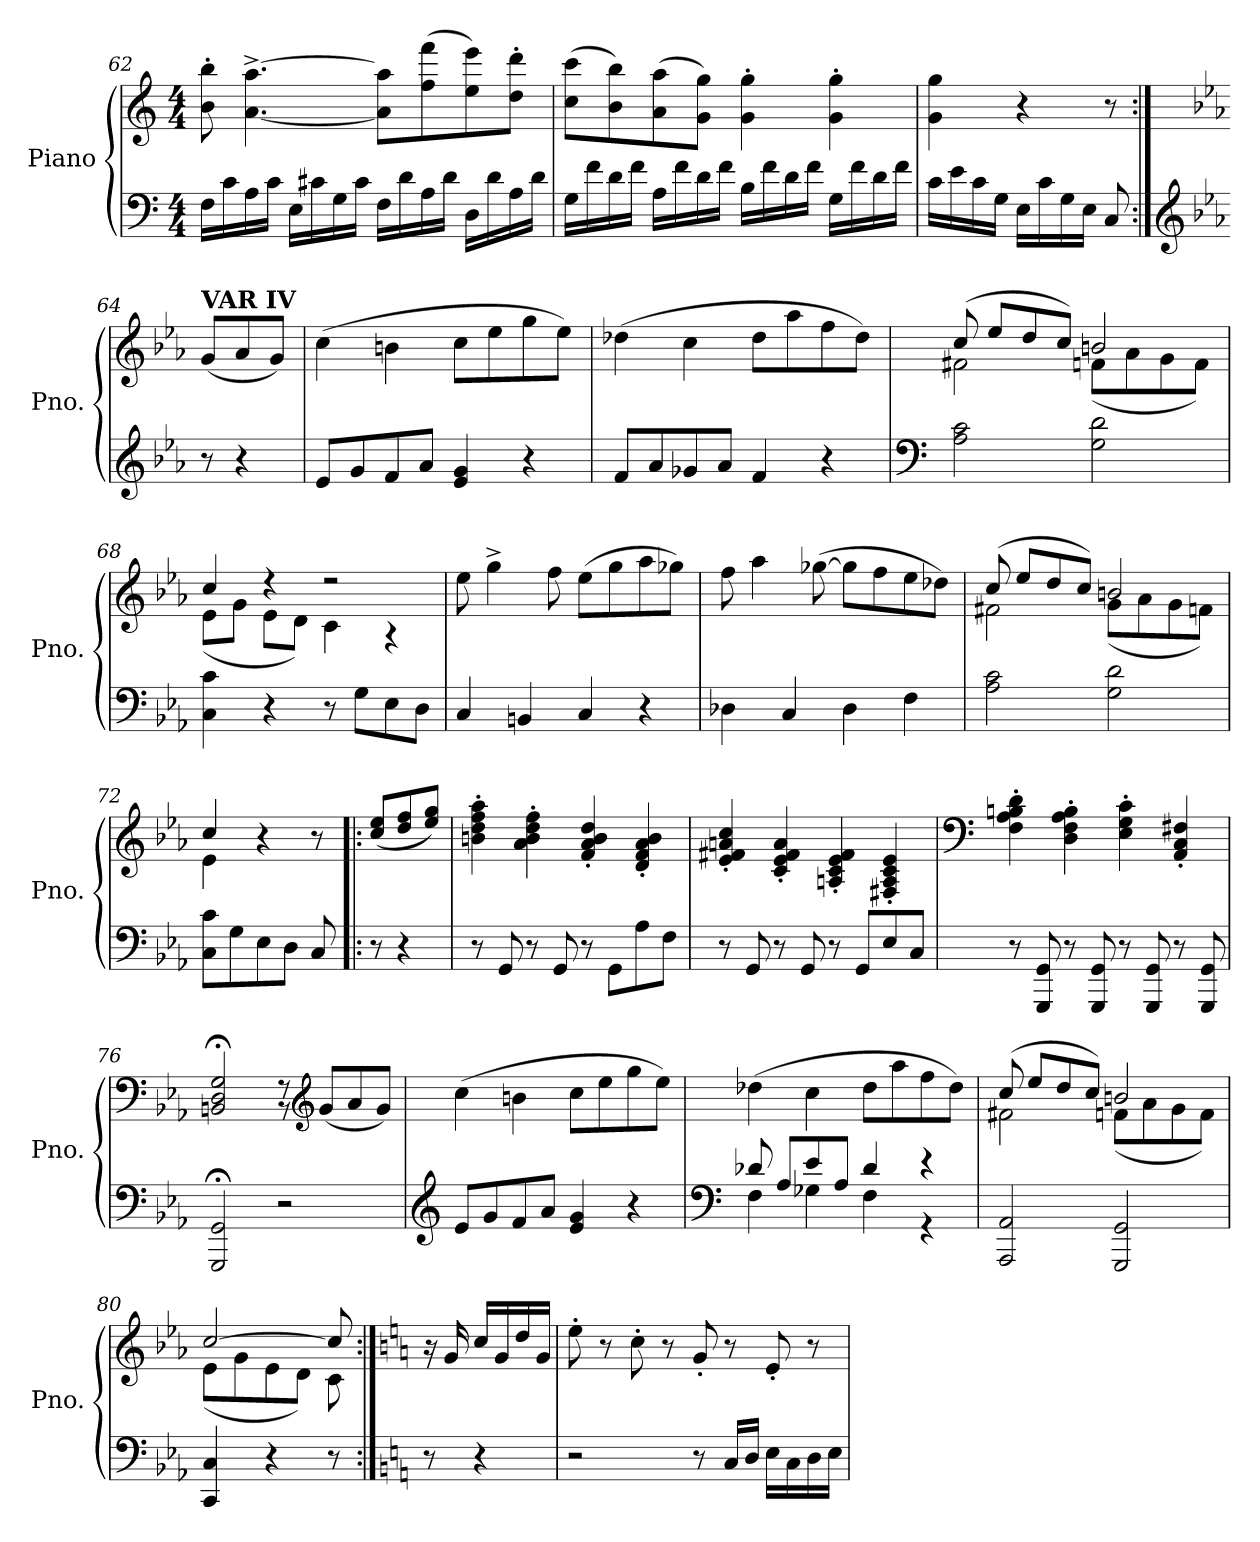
**kern	**kern
*part1	*part1
*staff2	*staff1
*I"Piano	*
*I'Pno.	*
*clefF4	*clefG2
*k[]	*k[]
*M4/4	*M4/4
=62	=62
16F\LL	8b\' 8bb\'
16c\	.
16A\	[4.a\^ [4.aa\^
16c\JJ	.
16E\LL	.
16c#X\	.
16G\	.
16c#\JJ	.
16F\LL	8a\] 8aa\]L
16d\	.
16A\	(>8ff\ 8fff\
16d\JJ	.
16D\LL	8ee\ 8eee\)
16d\	.
16A\	8dd\' 8ddd\'J
16d\JJ	.
!!LO:PB:g=z
=63	=63
16G\LL	(>8cc\ 8ccc\L
16f\	.
16d\	8b\ 8bb\)
16f\JJ	.
16A\LL	(>8a\ 8aa\
16f\	.
16d\	8g\ 8gg\J)
16f\JJ	.
16B\LL	4g\' 4gg\'
16f\	.
16d\	.
16f\JJ	.
16G\LL	4g\' 4gg\'
16f\	.
16d\	.
16f\JJ	.
=64	=64
16c\LL	4g\ 4gg\
16e\	.
16c\	.
16G\JJ	.
16E\LL	4r
16c\	.
16G\	.
16E\JJ	.
8C/	8r
=64X8:|!	=64X8:|!
*clefG2	*
*k[b-e-a-]	*k[b-e-a-]
*c:	*c:
!	!LO:TX:a:B:t=VAR IV
8r	(<8g/L
4r	8a-/
.	8g/J)
=65	=65
8e-/L	(>4cc\
8g/	.
8f/	4bn\
8a-/J	.
4e-/ 4g/	8cc\L
.	8ee-\
4r	8gg\
.	8ee-\J)
!!LO:LB:g=z
=66	=66
8f/L	(>4dd-X\
8a-/	.
8g-X/	4cc\
8a-/J	.
4f/	8dd-\L
.	8aa-\
4r	8ff\
.	8dd-\J)
=67	=67
*clefF4	*
*	*^
2A-\ 2c\	(>8cc/	2f#X\
.	8ee-/L	.
.	8dd/	.
.	8cc/J)	.
2G\ 2d\	2bn/	(<8fn\L
.	.	8a-\
.	.	8g\
.	.	8f\J)
=68	=68	=68
4C\ 4c\	4cc/	(<8e-\L
.	.	8g\J
4r	4r	8e-\L
.	.	8d\J)
8r	2r	4c\
8G\L	.	.
8E-\	.	4r
8D\J	.	.
*	*v	*v
=69	=69
4C/	8ee-\
.	4gg^\
4BBn/	.
.	8ff\
4C/	(>8ee-\L
.	8gg\
4r	8aa-\
.	8gg-X\J)
!!LO:LB:g=z
=70	=70
4D-X\	8ff\
.	4aa-\
4C/	.
.	(>[8gg-X\
4D-\	8gg-\L]
.	8ff\
4F\	8ee-\
.	8dd-X\J)
=71	=71
*	*^
2A-\ 2c\	(>8cc/	2f#X\
.	8ee-/L	.
.	8dd/	.
.	8cc/J)	.
2G\ 2d\	2bn/	(<8g\L
.	.	8a-\
.	.	8g\
.	.	8fn\J)
=72	=72	=72
8C\ 8c\L	4cc/	4e-\
8G\	.	.
8E-\	4r	4.ryy
8D\J	.	.
8C/	8r	.
*	*v	*v
=72X9!|:	=72X9!|:
8r	(>8cc/ 8ee-/L
4r	8dd/ 8ff/
.	8ee-/ 8gg/J)
=73	=73
8r	4bn\' 4dd\' 4ff\' 4aa-\'
8GG/	.
8r	4a-\' 4b\' 4dd\' 4ff\'
8GG/	.
8r	4f/' 4a-/' 4b/' 4dd/'
8GG\L	.
8A-\	4d/' 4f/' 4a-/' 4b/'
8F\J	.
!!LO:LB:g=z
=74	=74
8r	4e-/' 4f#X/' 4an/' 4cc/'
8GG/	.
8r	4c/' 4e-/' 4f#/' 4a/'
8GG/	.
8r	4An/' 4c/' 4e-/' 4f#/'
8GG/L	.
8E-/	4F#X/' 4A/' 4c/' 4e-/'
8C/J	.
=75	=75
*	*clefF4
8r	4F\' 4A-\' 4Bn\' 4d\'
8GGG/ 8GG/	.
8r	4D\' 4F\' 4A-\' 4B\'
8GGG/ 8GG/	.
8r	4E-\' 4G\' 4c\'
8GGG/ 8GG/	.
8r	4AA-/' 4C/' 4F#X/'
8GGG/ 8GG/	.
=76	=76
*	*^
2GGG/;< 2GG/;<	2BBn/;< 2D/;< 2G/;<	2ryy
2r	8r	8r
*	*clefG2	*
.	(>8g/L	4.ryy
.	8a-/	.
.	8g/J)	.
*	*v	*v
=77	=77
*clefG2	*
8e-/L	(>4cc\
8g/	.
8f/	4bn\
8a-/J	.
4e-/ 4g/	8cc\L
.	8ee-\
4r	8gg\
.	8ee-\J)
!!LO:LB:g=z
=78	=78
*clefF4	*
*^	*
8d-X/	4F\	(>4dd-X\
8A-/L	.	.
8e-/	4G-X\	4cc\
8A-/J	.	.
4d-/	4F\	8dd-\L
.	.	8aa-\
4r	4r	8ff\
.	.	8dd-\J)
*v	*v	*
=79	=79
*	*^
2AAA-/ 2AA-/	(>8cc/	2f#X\
.	8ee-/L	.
.	8dd/	.
.	8cc/J)	.
2GGG/ 2GG/	2bn/	(<8fn\L
.	.	8a-\
.	.	8g\
.	.	8f\J)
=80	=80	=80
4CC/ 4C/	[2cc/	(<8e-\L
.	.	8g\
4r	.	8e-\
.	.	8d\J)
8r	8cc/]	8c\
*	*v	*v
=80X10:|!	=80X10:|!
*k[]	*k[]
*C:	*C:
*	*^
!	!LO:TX:a:B:t=VAR V	!
*	*v	*v
8r	16r
.	16g/
4r	16cc/LL
.	16g/
.	16dd/
.	16g/JJ
!!LO:LB:g=z
=81	=81
2r	8ee'\
.	8r
.	8cc'\
.	8r
8r	8g'/
16C/LL	8r
16D/JJ	.
16E\LL	8e'/
16C\	.
16D\	8r
16E\JJ	.
=	=
*-	*-
